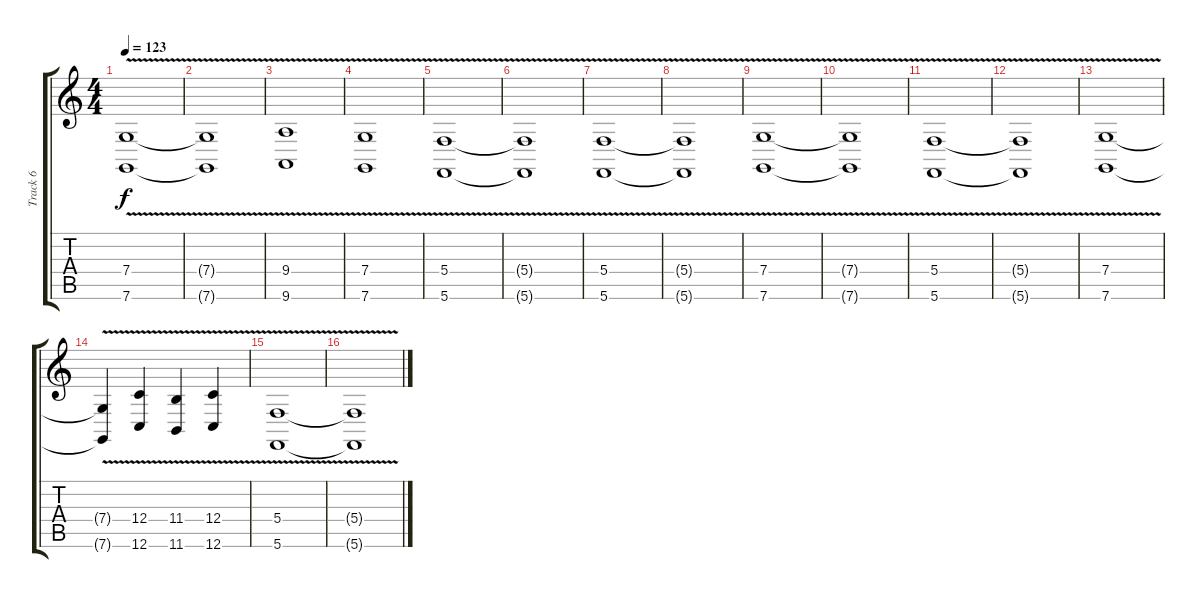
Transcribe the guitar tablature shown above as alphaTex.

\track ("Track 6" "Track 6") {instrument electricgrandpiano}
\staff {score tabs}
\tuning (E4 C4 G3 C3 G2 C2) {hide}
\ts (4 4)
\tempo 123
\clef g2
\ks c
(7.4{v} 7.6{v}).1{dy f} |
(7.4{t} 7.6{t}).1 |
(9.4{v} 9.6{v}).1 |
(7.4{v} 7.6{v}).1 |
(5.4{v} 5.6{v}).1 |
(5.4{t} 5.6{t}).1 |
(5.4{v} 5.6{v}).1{volume 13} |
(5.4{t} 5.6{t}).1 |
(7.4{v} 7.6{v}).1 |
(7.4{t} 7.6{t}).1 |
(5.4 5.6{v}).1 |
(5.4{t} 5.6{t}).1 |
(7.4{v} 7.6{v}).1 |
(7.4{t} 7.6{t}).4 (12.4{v} 12.6{v}).4 (11.4{v} 11.6{v}).4 (12.4{v} 12.6{v}).4 |
(5.4{v} 5.6{v}).1 |
(5.4{t} 5.6{t}).1
